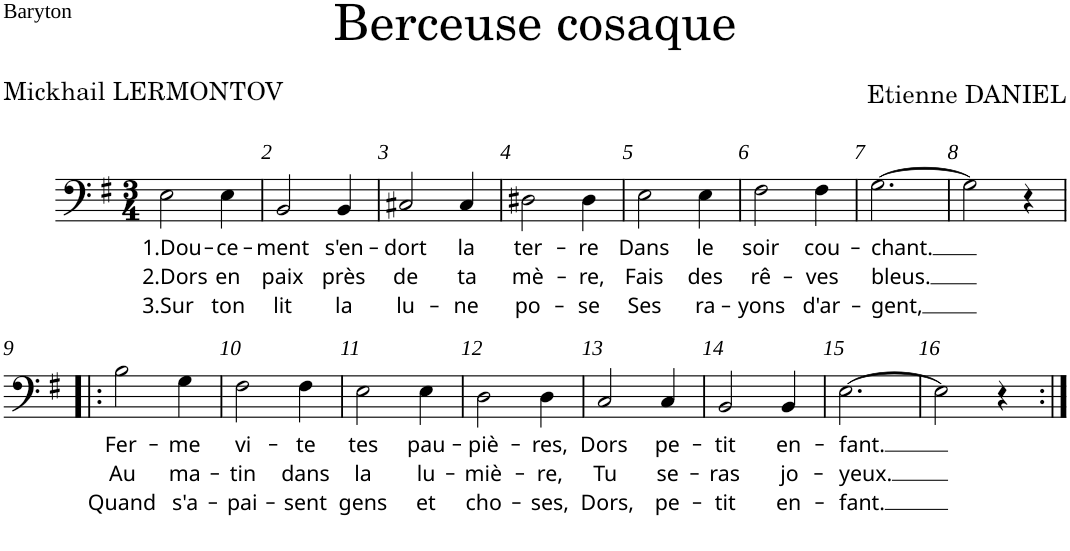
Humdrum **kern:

**kern	**text	**text	**text
*part1	*part1	*part1	*part1
*staff1	*staff1	*staff1	*staff1
*I"Baryton	*	*	*
*I'Bar.	*	*	*
*clefF4	*	*	*
*k[f#]	*	*	*
*e:	*	*	*
*M3/4	*	*	*
=1	=1	=1	=1
!	!LO:LY:b	!LO:LY:b	!LO:LY:b
2E\	1.Dou-	2.Dors	3.Sur
!	!LO:LY:b	!LO:LY:b	!LO:LY:b
4E\	-ce-	en	ton
=2	=2	=2	=2
!	!LO:LY:b	!LO:LY:b	!LO:LY:b
2BB/	-ment	paix	lit
!	!LO:LY:b	!LO:LY:b	!LO:LY:b
4BB/	s'en-	près	la
=3	=3	=3	=3
!	!LO:LY:b	!LO:LY:b	!LO:LY:b
2C#X/	-dort	de	lu-
!	!LO:LY:b	!LO:LY:b	!LO:LY:b
4C#/	la	ta	-ne
=4	=4	=4	=4
!	!LO:LY:b	!LO:LY:b	!LO:LY:b
2D#X\	ter-	mè-	po-
!	!LO:LY:b	!LO:LY:b	!LO:LY:b
4D#\	-re	-re,	-se
=5	=5	=5	=5
!	!LO:LY:b	!LO:LY:b	!LO:LY:b
2E\	Dans	Fais	Ses
!	!LO:LY:b	!LO:LY:b	!LO:LY:b
4E\	le	des	ra-
=6	=6	=6	=6
!	!LO:LY:b	!LO:LY:b	!LO:LY:b
2F#\	soir	rê-	-yons
!	!LO:LY:b	!LO:LY:b	!LO:LY:b
4F#\	cou-	-ves	d'ar-
=7	=7	=7	=7
!	!LO:LY:b	!LO:LY:b	!LO:LY:b
[2.G\	-chant.	bleus.	-gent,
=8	=8	=8	=8
2G\]	.	.	.
4r	.	.	.
!!LO:LB:g=z
=9!|:	=9!|:	=9!|:	=9!|:
!	!LO:LY:b	!LO:LY:b	!LO:LY:b
2B\	Fer-	Au	Quand
!	!LO:LY:b	!LO:LY:b	!LO:LY:b
4G\	-me	ma-	s'a-
=10	=10	=10	=10
!	!LO:LY:b	!LO:LY:b	!LO:LY:b
2F#\	vi-	-tin	-pai-
!	!LO:LY:b	!LO:LY:b	!LO:LY:b
4F#\	-te	dans	-sent
=11	=11	=11	=11
!	!LO:LY:b	!LO:LY:b	!LO:LY:b
2E\	tes	la	gens
!	!LO:LY:b	!LO:LY:b	!LO:LY:b
4E\	pau-	lu-	et
=12	=12	=12	=12
!	!LO:LY:b	!LO:LY:b	!LO:LY:b
2D\	-piè-	-miè-	cho-
!	!LO:LY:b	!LO:LY:b	!LO:LY:b
4D\	-res,	-re,	-ses,
=13	=13	=13	=13
!	!LO:LY:b	!LO:LY:b	!LO:LY:b
2C/	Dors	Tu	Dors,
!	!LO:LY:b	!LO:LY:b	!LO:LY:b
4C/	pe-	se-	pe-
=14	=14	=14	=14
!	!LO:LY:b	!LO:LY:b	!LO:LY:b
2BB/	-tit	-ras	-tit
!	!LO:LY:b	!LO:LY:b	!LO:LY:b
4BB/	en-	jo-	en-
=15	=15	=15	=15
!	!LO:LY:b	!LO:LY:b	!LO:LY:b
[2.E\	-fant.	-yeux.	-fant.
=16	=16	=16	=16
2E\]	.	.	.
4r	.	.	.
=:|!	=:|!	=:|!	=:|!
*-	*-	*-	*-
